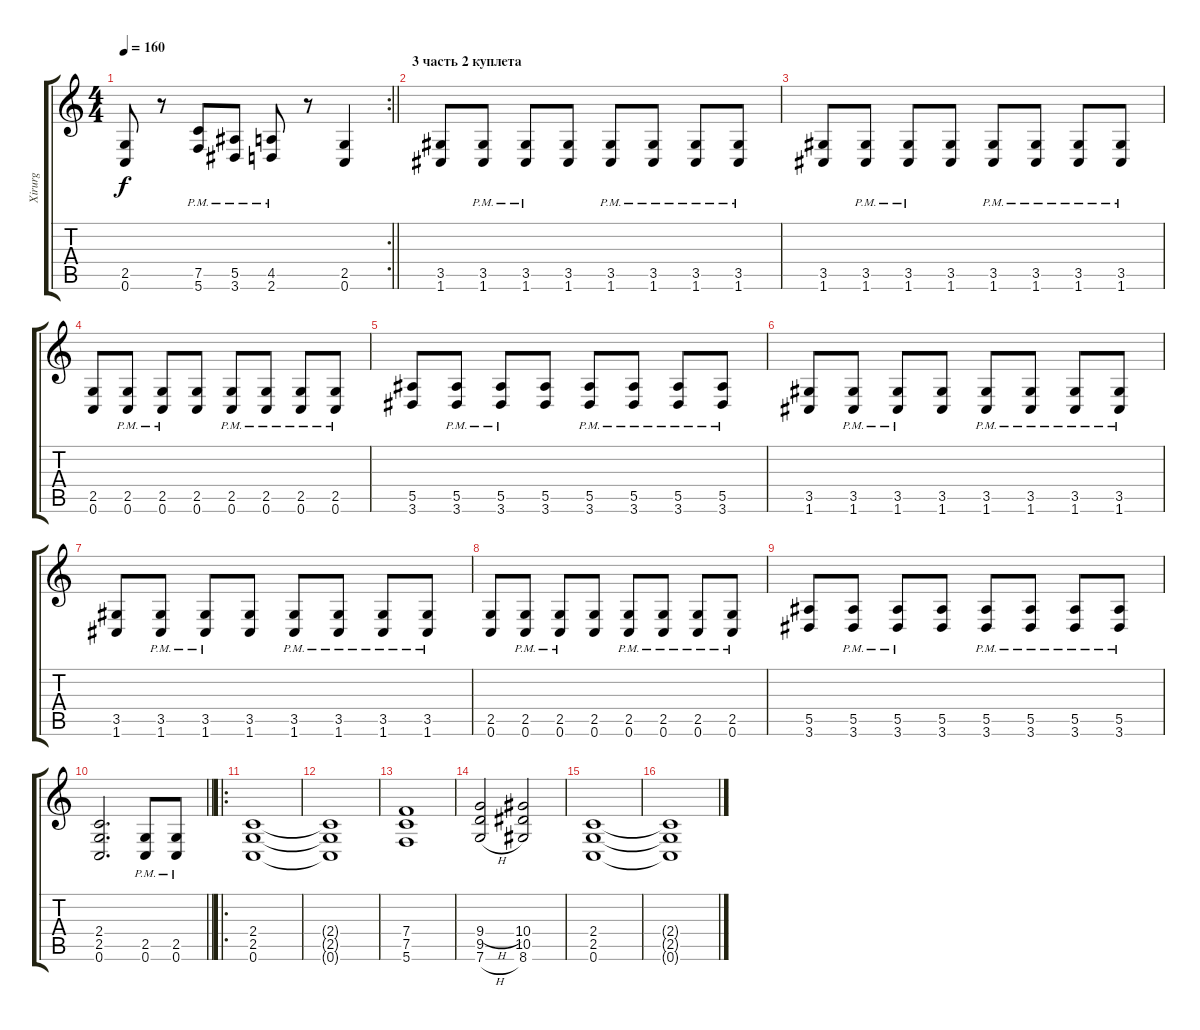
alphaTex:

\track ("Xirurg" "Xirurg") {instrument distortionguitar}
\staff {score tabs}
\tuning (C4 G3 Eb3 Bb2 F2 C2) {hide}
\rc 2
\ts (4 4)
\tempo 160
\clef g2
\barLineRight lightlight
\ks c
(2.5 0.6).8{dy f} r.8 (7.5{pm} 5.6{pm}).8 (5.5{pm} 3.6{pm}).8 (4.5{pm} 2.6{pm}).8 r.8 (2.5 0.6).4 |
\section ("" "3 часть 2 куплета")
(3.5 1.6).8 (3.5{pm} 1.6{pm}).8 (3.5{pm} 1.6{pm}).8 (3.5 1.6).8 (3.5{pm} 1.6{pm}).8 (3.5{pm} 1.6{pm}).8 (3.5{pm} 1.6{pm}).8 (3.5{pm} 1.6{pm}).8 |
(3.5 1.6).8 (3.5{pm} 1.6{pm}).8 (3.5{pm} 1.6{pm}).8 (3.5 1.6).8 (3.5{pm} 1.6{pm}).8 (3.5{pm} 1.6{pm}).8 (3.5{pm} 1.6{pm}).8 (3.5{pm} 1.6{pm}).8 |
(2.5 0.6).8 (2.5{pm} 0.6{pm}).8 (2.5{pm} 0.6{pm}).8 (2.5 0.6).8 (2.5{pm} 0.6{pm}).8 (2.5{pm} 0.6{pm}).8 (2.5{pm} 0.6{pm}).8 (2.5{pm} 0.6{pm}).8 |
(5.5 3.6).8 (5.5{pm} 3.6{pm}).8 (5.5{pm} 3.6{pm}).8 (5.5 3.6).8 (5.5{pm} 3.6{pm}).8 (5.5{pm} 3.6{pm}).8 (5.5{pm} 3.6{pm}).8 (5.5{pm} 3.6{pm}).8 |
(3.5 1.6).8 (3.5{pm} 1.6{pm}).8 (3.5{pm} 1.6{pm}).8 (3.5 1.6).8 (3.5{pm} 1.6{pm}).8 (3.5{pm} 1.6{pm}).8 (3.5{pm} 1.6{pm}).8 (3.5{pm} 1.6{pm}).8 |
(3.5 1.6).8 (3.5{pm} 1.6{pm}).8 (3.5{pm} 1.6{pm}).8 (3.5 1.6).8 (3.5{pm} 1.6{pm}).8 (3.5{pm} 1.6{pm}).8 (3.5{pm} 1.6{pm}).8 (3.5{pm} 1.6{pm}).8 |
(2.5 0.6).8 (2.5{pm} 0.6{pm}).8 (2.5{pm} 0.6{pm}).8 (2.5 0.6).8 (2.5{pm} 0.6{pm}).8 (2.5{pm} 0.6{pm}).8 (2.5{pm} 0.6{pm}).8 (2.5{pm} 0.6{pm}).8 |
(5.5 3.6).8 (5.5{pm} 3.6{pm}).8 (5.5{pm} 3.6{pm}).8 (5.5 3.6).8 (5.5{pm} 3.6{pm}).8 (5.5{pm} 3.6{pm}).8 (5.5{pm} 3.6{pm}).8 (5.5{pm} 3.6{pm}).8 |
\barLineRight lightlight
(2.4 2.5 0.6).2{d} (2.5{pm} 0.6{pm}).8 (2.5{pm} 0.6{pm}).8 |
\ro
(2.4 2.5 0.6).1 |
(2.4{t} 2.5{t} 0.6{t}).1 |
(7.4 7.5 5.6).1 |
(9.4{h} 9.5 7.6{h}).2 (10.4 10.5 8.6).2 |
(2.4 2.5 0.6).1 |
(2.4{t} 2.5{t} 0.6{t}).1
